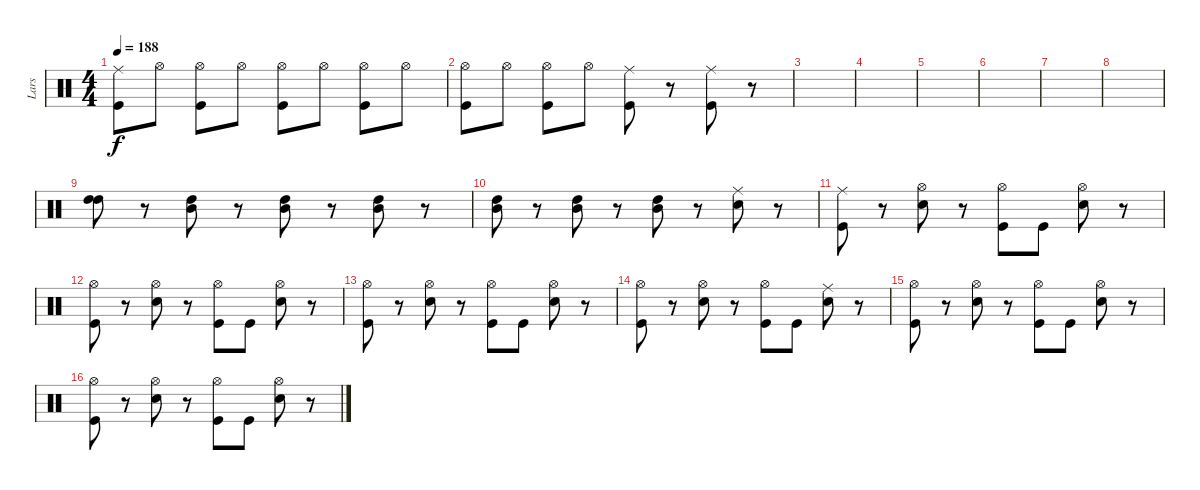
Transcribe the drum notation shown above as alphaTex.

\track ("Lars" "Lars") {instrument percussion}
\staff {score}
\articulation defaults
\ts (4 4)
\tempo 188
\clef neutral
\ks c
("Ride (middle)" "Kick (hit)").8{dy f} "Hi-Hat (open)".8 ("Hi-Hat (open)" "Kick (hit)").8 "Hi-Hat (open)".8 ("Hi-Hat (open)" "Kick (hit)").8 "Hi-Hat (open)".8 ("Hi-Hat (open)" "Kick (hit)").8 "Hi-Hat (open)".8 |
("Hi-Hat (open)" "Kick (hit)").8 "Hi-Hat (open)".8 ("Hi-Hat (open)" "Kick (hit)").8 "Hi-Hat (open)".8 ("Ride (middle)" "Kick (hit)").8 r.8 ("Ride (middle)" "Kick (hit)").8 r.8 |
|
|
|
|
|
|
("High Tom (hit)" "High Tom (hit)").8 r.8 ("High Tom (hit)" "Mid Tom (hit)").8 r.8 ("High Tom (hit)" "Mid Tom (hit)").8 r.8 ("High Tom (hit)" "Mid Tom (hit)").8 r.8 |
("Mid Tom (hit)" "High Tom (hit)").8 r.8 ("Mid Tom (hit)" "High Tom (hit)").8 r.8 ("Mid Tom (hit)" "High Tom (hit)").8 r.8 ("Ride (middle)" "Snare (hit) 2").8 r.8 |
("Ride (middle)" "Kick (hit)").8 r.8 ("Hi-Hat (open)" "Snare (hit) 2").8 r.8 ("Hi-Hat (open)" "Kick (hit)").8 "Kick (hit)".8 ("Hi-Hat (open)" "Snare (hit) 2").8 r.8 |
("Hi-Hat (open)" "Kick (hit)").8 r.8 ("Hi-Hat (open)" "Snare (hit) 2").8 r.8 ("Hi-Hat (open)" "Kick (hit)").8 "Kick (hit)".8 ("Hi-Hat (open)" "Snare (hit) 2").8 r.8 |
("Hi-Hat (open)" "Kick (hit)").8 r.8 ("Hi-Hat (open)" "Snare (hit) 2").8 r.8 ("Hi-Hat (open)" "Kick (hit)").8 "Kick (hit)".8 ("Hi-Hat (open)" "Snare (hit) 2").8 r.8 |
("Hi-Hat (open)" "Kick (hit)").8 r.8 ("Hi-Hat (open)" "Snare (hit) 2").8 r.8 ("Hi-Hat (open)" "Kick (hit)").8 "Kick (hit)".8 ("Ride (middle)" "Snare (hit) 2").8 r.8 |
("Hi-Hat (open)" "Kick (hit)").8 r.8 ("Hi-Hat (open)" "Snare (hit) 2").8 r.8 ("Hi-Hat (open)" "Kick (hit)").8 "Kick (hit)".8 ("Hi-Hat (open)" "Snare (hit) 2").8 r.8 |
("Hi-Hat (open)" "Kick (hit)").8 r.8 ("Hi-Hat (open)" "Snare (hit) 2").8 r.8 ("Hi-Hat (open)" "Kick (hit)").8 "Kick (hit)".8 ("Hi-Hat (open)" "Snare (hit) 2").8 r.8
